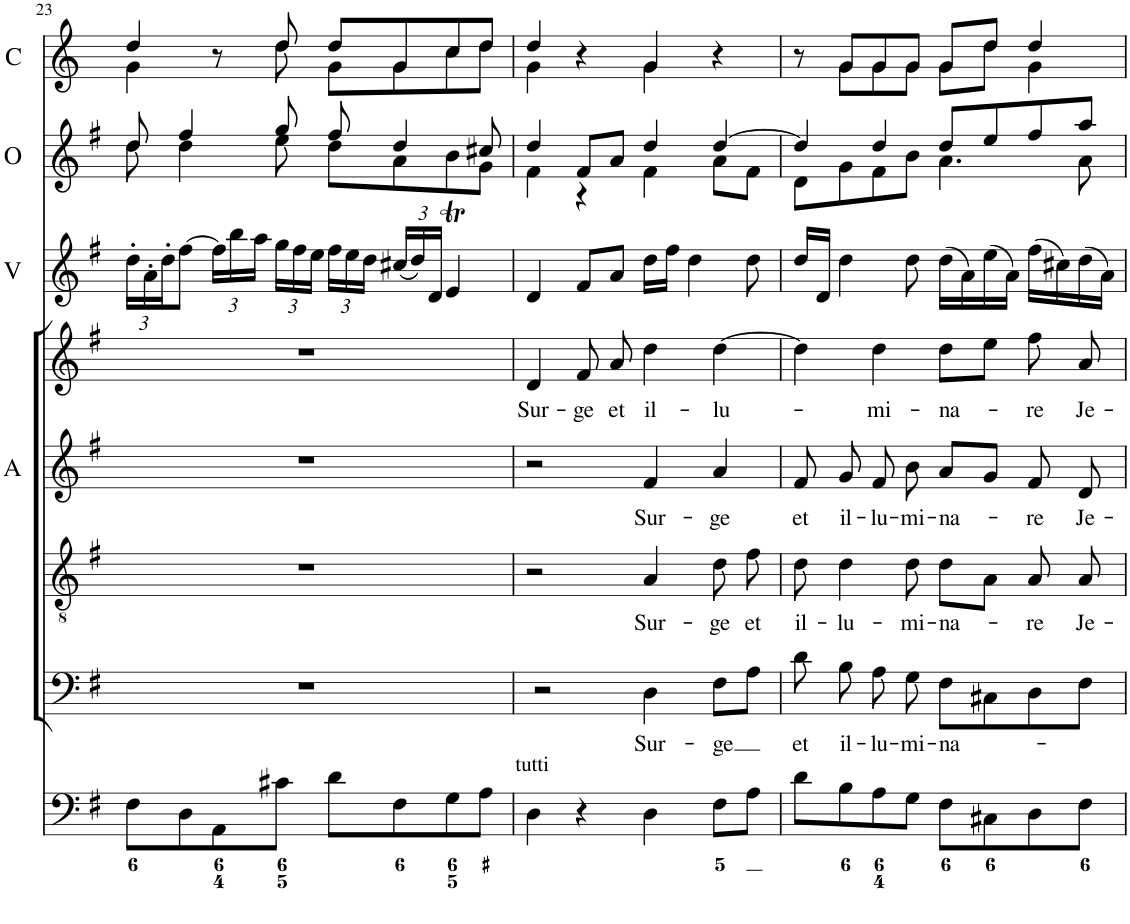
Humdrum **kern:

**kern	**kern	**kern	**kern	**text	**kern	**text	**kern	**text	**kern	**text	**kern	**kern	**kern
*part10	*part9	*part8	*part7	*part7	*part6	*part6	*part5	*part5	*part4	*part4	*part3	*part2	*part1
*staff10	*staff9	*staff8	*staff7	*staff7	*staff6	*staff6	*staff5	*staff5	*staff4	*staff4	*staff3	*staff2	*staff1
*I"Violin	*I"Violin	*I"Organ	*I"Voice	*	*I"Tenor	*	*I"Alto	*	*I"Voice	*	*I"2 Violini	*I"2 Oboi	*I"2 Corni in G
*I'Vln.	*I'Vln.	*	*	*	*	*	*I'A	*	*	*	*I'V	*I'O	*I'C
!!LO:PB:g=z
*clefG2	*clefG2	*clefF4	*clefF4	*	*clefGv2	*	*clefG2	*	*clefG2	*	*clefG2	*clefG2	*clefG2
*	*	*	*	*	*	*	*	*	*	*	*	*	*Trd3c5
*k[f#]	*k[f#]	*k[f#]	*k[f#]	*	*k[f#]	*	*k[f#]	*	*k[f#]	*	*k[f#]	*k[f#]	*k[]
*M4/4	*M4/4	*M4/4	*M4/4	*	*M4/4	*	*M4/4	*	*M4/4	*	*M4/4	*M4/4	*M4/4
*met(c)	*met(c)	*met(c)	*met(c)	*	*met(c)	*	*met(c)	*	*met(c)	*	*met(c)	*met(c)	*met(c)
*Xbrackettup	*Xbrackettup	*	*	*	*	*	*	*	*	*	*Xbrackettup	*	*
=23	=23	=23	=23	=23	=23	=23	=23	=23	=23	=23	=23	=23	=23
*	*	*	*	*	*	*	*	*	*	*	*	*^	*^
24dd'\LL	24dd'\LL	8F#\L	1r	.	1r	.	1r	.	1r	.	24dd'\LL	8dd/	8dd\	4dd/	4g\
24a'\	24a'\	.	.	.	.	.	.	.	.	.	24a'\	.	.	.	.
24dd'\J	24dd'\J	.	.	.	.	.	.	.	.	.	24dd'\J	.	.	.	.
[8ff#\J	[8ff#\J	8D\	.	.	.	.	.	.	.	.	[8ff#\J	4ff#/	4dd\	.	.
24ff#\LL]	24ff#\LL]	8AA\	.	.	.	.	.	.	.	.	24ff#\LL]	.	.	8r	8ryy
24bb\	24bb\	.	.	.	.	.	.	.	.	.	24bb\	.	.	.	.
24aa\J	24aa\J	.	.	.	.	.	.	.	.	.	24aa\JJ	.	.	.	.
24gg\L	24gg\L	8c#X\J	.	.	.	.	.	.	.	.	24gg\LL	8gg/	8ee\	8dd/	8dd\
24ff#\	24ff#\	.	.	.	.	.	.	.	.	.	24ff#\	.	.	.	.
24ee\JJ	24ee\JJ	.	.	.	.	.	.	.	.	.	24ee\JJ	.	.	.	.
24ff#/LL	24ff#/LL	8d\L	.	.	.	.	.	.	.	.	24ff#\LL	8ff#/	8dd\L	8dd/L	8g\L
24ee/	24ee/	.	.	.	.	.	.	.	.	.	24ee\	.	.	.	.
24dd/J	24dd/J	.	.	.	.	.	.	.	.	.	24dd\JJ	.	.	.	.
(24cc#X/L	(24cc#X/L	8F#\	.	.	.	.	.	.	.	.	(24cc#X/LL	4dd/	8a\	8g/	8g\
24dd/)	24dd/)	.	.	.	.	.	.	.	.	.	24dd/)	.	.	.	.
24d/JJ	24d/JJ	.	.	.	.	.	.	.	.	.	24d/JJ	.	.	.	.
4eT	4eT	8G\	.	.	.	.	.	.	.	.	4eT/	.	8b\	8cc/	8cc\
.	.	8A\J	.	.	.	.	.	.	.	.	.	8cc#X/	8g\J	8dd/J	8dd\J
=24	=24	=24	=24	=24	=24	=24	=24	=24	=24	=24	=24	=24	=24	=24	=24
!	!	!LO:TX:a:t=tutti	!	!	!	!	!	!	!	!	!	!	!	!	!
!	!	!	!	!	!	!	!	!	!	!LO:LY:b	!	!	!	!	!
4d	4d	4D\	2r	.	2r	.	2r	.	4d/	Sur-	4d/	4dd/	4f#\	4dd/	4g\
!	!	!	!	!	!	!	!	!	!	!LO:LY:b	!	!	!	!	!
8f#/L	8f#/L	4r	.	.	.	.	.	.	8f#/	-ge	8f#/L	8f#/L	4r	4r	4ryy
!	!	!	!	!	!	!	!	!	!	!LO:LY:b	!	!	!	!	!
8a/J	8a/J	.	.	.	.	.	.	.	8a/	et	8a/J	8a/J	.	.	.
!	!	!	!	!LO:LY:b	!	!LO:LY:b	!	!LO:LY:b	!	!LO:LY:b	!	!	!	!	!
16dd\LL	16dd\LL	4D\	4D\	Sur-	4A/	Sur-	4f#/	Sur-	4dd\	il-	16dd\LL	4dd/	4f#\	4g/	4g\
16ff#\JJ	16ff#\JJ	.	.	.	.	.	.	.	.	.	16ff#\JJ	.	.	.	.
4dd	4dd	.	.	.	.	.	.	.	.	.	4dd\	.	.	.	.
!	!	!	!	!LO:LY:b	!	!LO:LY:b	!	!LO:LY:b	!	!LO:LY:b	!	!	!	!	!
.	.	8F#\L	8F#\L	-ge	8d\	-ge	4a/	-ge	[4dd\	-lu-	.	[4dd/	8a\L	4r	4ryy
!	!	!	!	!	!	!LO:LY:b	!	!	!	!	!	!	!	!	!
8dd	8dd	8A\J	8A\J	.	8f#\	et	.	.	.	.	8dd\	.	8f#\J	.	.
=25	=25	=25	=25	=25	=25	=25	=25	=25	=25	=25	=25	=25	=25	=25	=25
!	!	!	!	!LO:LY:b	!	!LO:LY:b	!	!LO:LY:b	!	!	!	!	!	!	!
16dd/LL	16dd/LL	8d\L	8d\	et	8d\	il-	8f#/	et	4dd\]	.	16dd/LL	4dd/]	8d\L	8r	8ryy
16d/JJ	16d/JJ	.	.	.	.	.	.	.	.	.	16d/JJ	.	.	.	.
!	!	!	!	!LO:LY:b	!	!LO:LY:b	!	!LO:LY:b	!	!	!	!	!	!	!
4dd	4dd	8B\	8B\	il-	4d\	-lu-	8g/	il-	.	.	4dd\	.	8g\	8g/L	8g\L
!	!	!	!	!LO:LY:b	!	!	!	!LO:LY:b	!	!LO:LY:b	!	!	!	!	!
.	.	8A\	8A\	-lu-	.	.	8f#/	-lu-	4dd\	-mi-	.	4dd/	8f#\	8g/	8g\
!	!	!	!	!LO:LY:b	!	!LO:LY:b	!	!LO:LY:b	!	!	!	!	!	!	!
8dd	8dd	8G\J	8G\	-mi-	8d\	-mi-	8b\	-mi-	.	.	8dd\	.	8b\J	8g/J	8g\J
!	!	!	!	!LO:LY:b	!	!LO:LY:b	!	!LO:LY:b	!	!LO:LY:b	!	!	!	!	!
(16dd\LL	(16dd\LL	8F#\L	8F#\L	-na-	8d\L	-na-	8a/L	-na-	8dd\L	-na-	(16dd\LL	8dd/L	4.a\	8g/L	8g\L
16a\J)	16a\J)	.	.	.	.	.	.	.	.	.	16a\)	.	.	.	.
(16ee\L	(16ee\L	8C#X\	8C#X\	.	8A\J	.	8g/J	.	8ee\J	.	(16ee\	8ee/	.	8dd/J	8dd\J
16a\JJ)	16a\JJ)	.	.	.	.	.	.	.	.	.	16a\JJ)	.	.	.	.
!	!	!	!	!	!	!LO:LY:b	!	!LO:LY:b	!	!LO:LY:b	!	!	!	!	!
(16ff#\LL	(16ff#\LL	8D\	8D\	.	8A/	-re	8f#/	-re	8ff#\	-re	(16ff#\LL	8ff#/	.	4dd/	4g\
16cc#X\J)	16cc#X\J)	.	.	.	.	.	.	.	.	.	16cc#X\)	.	.	.	.
!	!	!	!	!	!	!LO:LY:b	!	!LO:LY:b	!	!LO:LY:b	!	!	!	!	!
(16dd\L	(16dd\L	8F#\J	8F#\J	.	8A/	Je-	8d/	Je-	8a/	Je-	(16dd\	8aa/J	8a\	.	.
16a\JJ)	16a\JJ)	.	.	.	.	.	.	.	.	.	16a\JJ)	.	.	.	.
*	*	*	*	*	*	*	*	*	*	*	*	*v	*v	*	*
*	*	*	*	*	*	*	*	*	*	*	*	*	*v	*v
=	=	=	=	=	=	=	=	=	=	=	=	=	=
*-	*-	*-	*-	*-	*-	*-	*-	*-	*-	*-	*-	*-	*-
